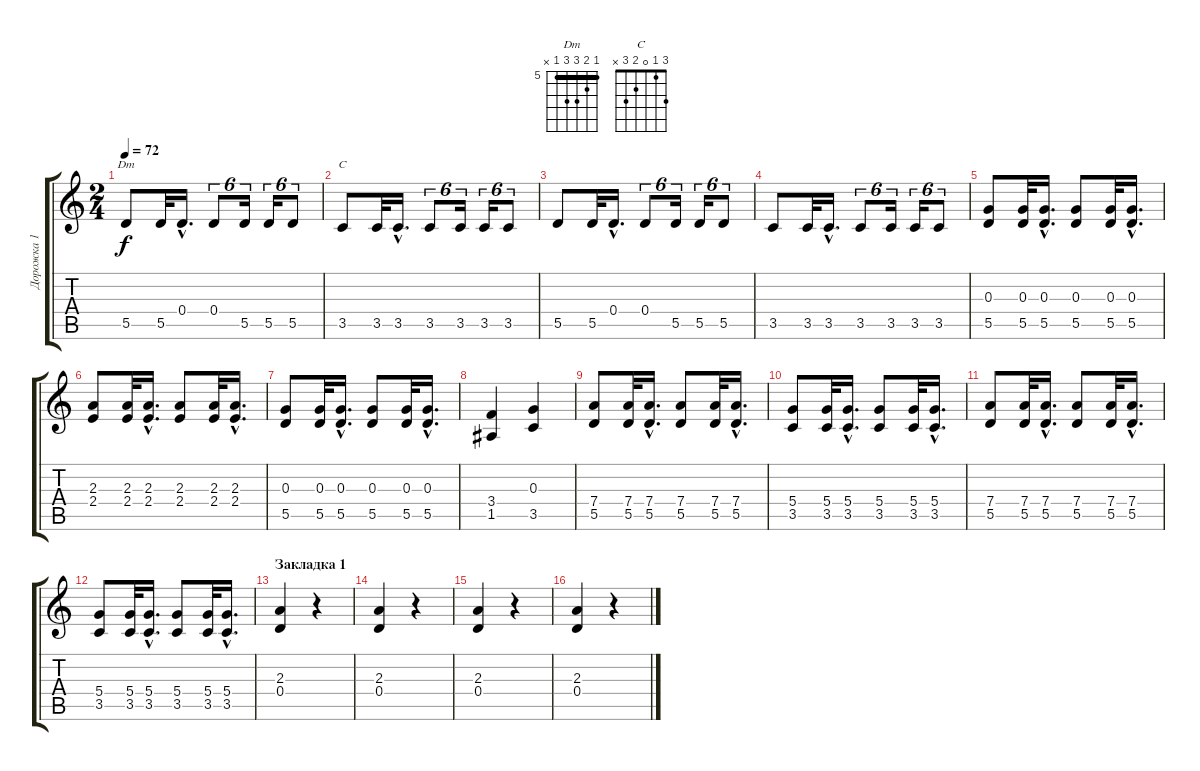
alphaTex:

\track ("Дорожка 1" "Дорожка 1") {instrument acousticguitarsteel}
\staff {score tabs}
\tuning (E4 B3 G3 D3 A2 E2) {hide}
\chord ("Dm" 5 6 7 7 5 x) {firstfret 5 barre 5}
\chord ("C" 3 1 0 2 3 x)
\ts (2 4)
\tempo 72
\clef g2
\ks c
5.5.8{ch "Dm" dy f} 5.5.32 0.4{hac}.16{d} 0.4.8{tu (6 4)} 5.5.16{tu (6 4)} 5.5.16{tu (6 4)} 5.5.8{tu (6 4)} |
3.5.8{ch "C"} 3.5.32 3.5{hac}.16{d} 3.5.8{tu (6 4)} 3.5.16{tu (6 4)} 3.5.16{tu (6 4)} 3.5.8{tu (6 4)} |
5.5.8 5.5.32 0.4{hac}.16{d} 0.4.8{tu (6 4)} 5.5.16{tu (6 4)} 5.5.16{tu (6 4)} 5.5.8{tu (6 4)} |
3.5.8 3.5.32 3.5{hac}.16{d} 3.5.8{tu (6 4)} 3.5.16{tu (6 4)} 3.5.16{tu (6 4)} 3.5.8{tu (6 4)} |
(0.3 5.5).8 (0.3 5.5).32 (0.3{hac} 5.5{hac}).16{d} (0.3 5.5).8 (0.3 5.5).32 (0.3{hac} 5.5{hac}).16{d} |
(2.3 2.4).8 (2.3 2.4).32 (2.3{hac} 2.4{hac}).16{d} (2.3 2.4).8 (2.3 2.4).32 (2.3{hac} 2.4{hac}).16{d} |
(0.3 5.5).8 (0.3 5.5).32 (0.3{hac} 5.5{hac}).16{d} (0.3 5.5).8 (0.3 5.5).32 (0.3{hac} 5.5{hac}).16{d} |
(3.4 1.5).4 (0.3 3.5).4 |
(7.4 5.5).8 (7.4 5.5).32 (7.4{hac} 5.5{hac}).16{d} (7.4 5.5).8 (7.4 5.5).32 (7.4{hac} 5.5{hac}).16{d} |
(5.4 3.5).8 (5.4 3.5).32 (5.4{hac} 3.5{hac}).16{d} (5.4 3.5).8 (5.4 3.5).32 (5.4{hac} 3.5{hac}).16{d} |
(7.4 5.5).8 (7.4 5.5).32 (7.4{hac} 5.5{hac}).16{d} (7.4 5.5).8 (7.4 5.5).32 (7.4{hac} 5.5{hac}).16{d} |
(5.4 3.5).8 (5.4 3.5).32 (5.4{hac} 3.5{hac}).16{d} (5.4 3.5).8 (5.4 3.5).32 (5.4{hac} 3.5{hac}).16{d} |
\section ("" "Закладка 1")
(2.3 0.4).4{volume 7 instrument acousticguitarsteel} r.4 |
(2.3 0.4).4 r.4 |
(2.3 0.4).4 r.4 |
(2.3 0.4).4 r.4
